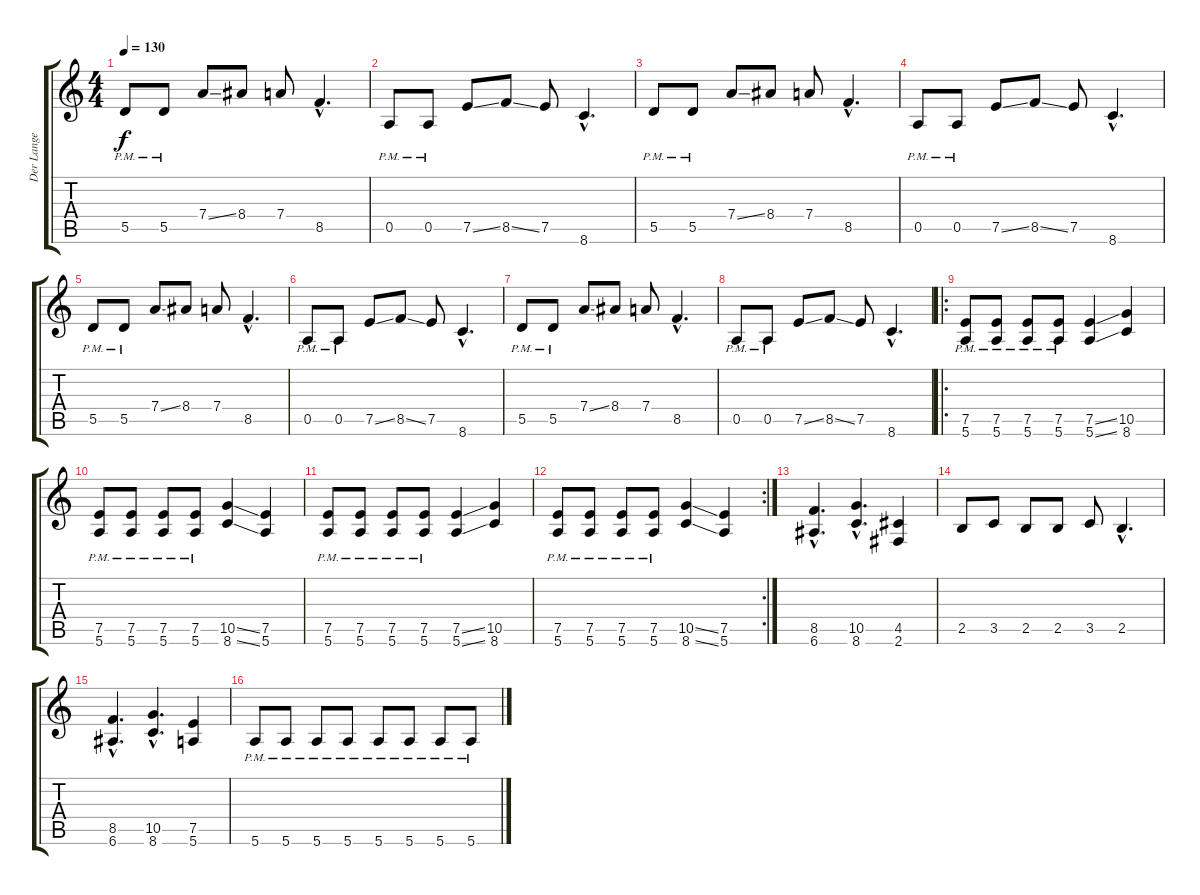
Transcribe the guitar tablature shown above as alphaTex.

\track ("Der Lange" "Der Lange") {instrument distortionguitar}
\staff {score tabs}
\tuning (E4 B3 G3 D3 A2 E2) {hide}
\ts (4 4)
\tempo 130
\clef g2
\ks c
5.5{pm}.8{dy f volume 16 instrument overdrivenguitar} 5.5{pm}.8 7.4{ss}.8 8.4.8 7.4.8 8.5{hac}.4{d} |
0.5{pm}.8 0.5{pm}.8 7.5{ss}.8 8.5{ss}.8 7.5.8 8.6{hac}.4{d} |
5.5{pm}.8 5.5{pm}.8 7.4{ss}.8 8.4.8 7.4.8 8.5{hac}.4{d} |
0.5{pm}.8 0.5{pm}.8 7.5{ss}.8 8.5{ss}.8 7.5.8 8.6{hac}.4{d} |
5.5{pm}.8 5.5{pm}.8 7.4{ss}.8 8.4.8 7.4.8 8.5{hac}.4{d} |
0.5{pm}.8 0.5{pm}.8 7.5{ss}.8 8.5{ss}.8 7.5.8 8.6{hac}.4{d} |
5.5{pm}.8 5.5{pm}.8 7.4{ss}.8 8.4.8 7.4.8 8.5{hac}.4{d} |
0.5{pm}.8 0.5{pm}.8 7.5{ss}.8 8.5{ss}.8 7.5.8 8.6{hac}.4{d} |
\ro
(7.5{pm} 5.6{pm}).8{volume 14} (7.5{pm} 5.6{pm}).8 (7.5{pm} 5.6{pm}).8 (7.5{pm} 5.6{pm}).8 (7.5{ss} 5.6{ss}).4 (10.5 8.6).4 |
(7.5{pm} 5.6{pm}).8 (7.5{pm} 5.6{pm}).8 (7.5{pm} 5.6{pm}).8 (7.5{pm} 5.6{pm}).8 (10.5{ss} 8.6{ss}).4 (7.5 5.6).4 |
(7.5{pm} 5.6{pm}).8 (7.5{pm} 5.6{pm}).8 (7.5{pm} 5.6{pm}).8 (7.5{pm} 5.6{pm}).8 (7.5{ss} 5.6{ss}).4 (10.5 8.6).4 |
\rc 2
(7.5{pm} 5.6{pm}).8 (7.5{pm} 5.6{pm}).8 (7.5{pm} 5.6{pm}).8 (7.5{pm} 5.6{pm}).8 (10.5{ss} 8.6{ss}).4 (7.5 5.6).4 |
(8.5{hac} 6.6{hac}).4{d} (10.5{hac} 8.6{hac}).4{d} (4.5 2.6).4 |
2.5.8 3.5.8 2.5.8 2.5.8 3.5.8 2.5{hac}.4{d} |
(8.5{hac} 6.6{hac}).4{d} (10.5{hac} 8.6{hac}).4{d} (7.5 5.6).4 |
5.6{pm}.8 5.6{pm}.8 5.6{pm}.8 5.6{pm}.8 5.6{pm}.8 5.6{pm}.8 5.6{pm}.8 5.6{pm}.8
